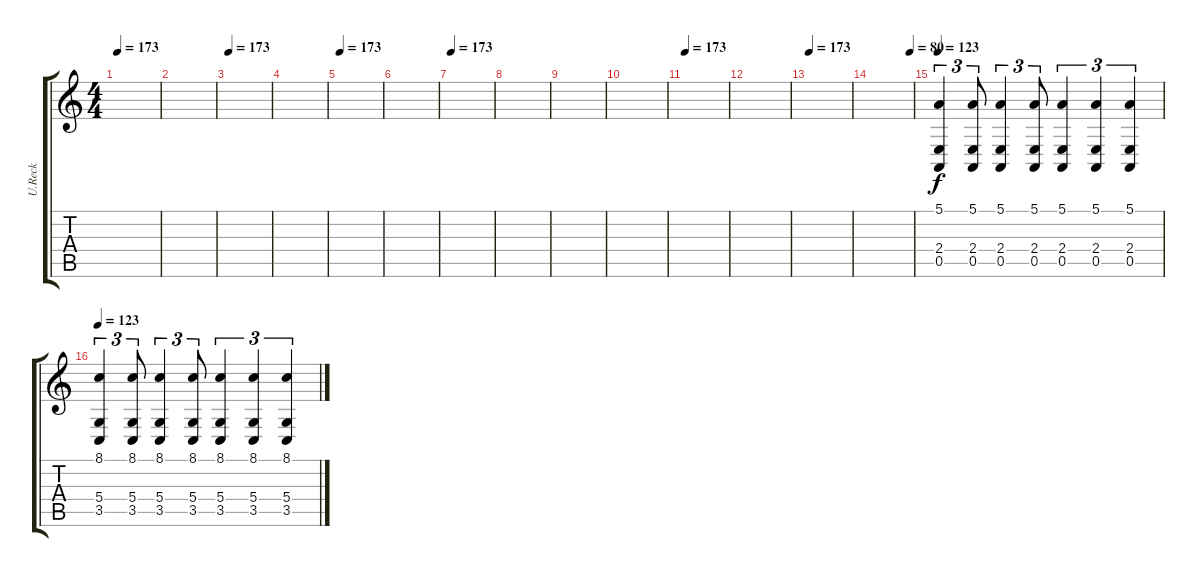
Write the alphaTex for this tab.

\track ("U.Reck" "U.Reck") {instrument choiraahs}
\staff {score tabs}
\tuning (E4 B3 G3 D3 A2 E2) {hide}
\ts (4 4)
\tempo 173
\clef g2
\ks c
|
|
\tempo 173
|
|
\tempo 173
|
|
\tempo 173
|
|
|
|
\tempo 173
|
|
\tempo 173
|
\tempo (80 0.9375)
|
\tempo 123
(5.1 2.4 0.5).4{tu (3 2) instrument orchestrahit} (5.1 2.4 0.5).8{tu (3 2)} (5.1 2.4 0.5).4{tu (3 2)} (5.1 2.4 0.5).8{tu (3 2)} (5.1 2.4 0.5).4{tu (3 2)} (5.1 2.4 0.5).4{tu (3 2)} (5.1 2.4 0.5).4{tu (3 2)} |
\tempo 123
(8.1 5.4 3.5).4{tu (3 2) instrument orchestrahit} (8.1 5.4 3.5).8{tu (3 2)} (8.1 5.4 3.5).4{tu (3 2)} (8.1 5.4 3.5).8{tu (3 2)} (8.1 5.4 3.5).4{tu (3 2)} (8.1 5.4 3.5).4{tu (3 2)} (8.1 5.4 3.5).4{tu (3 2)}
